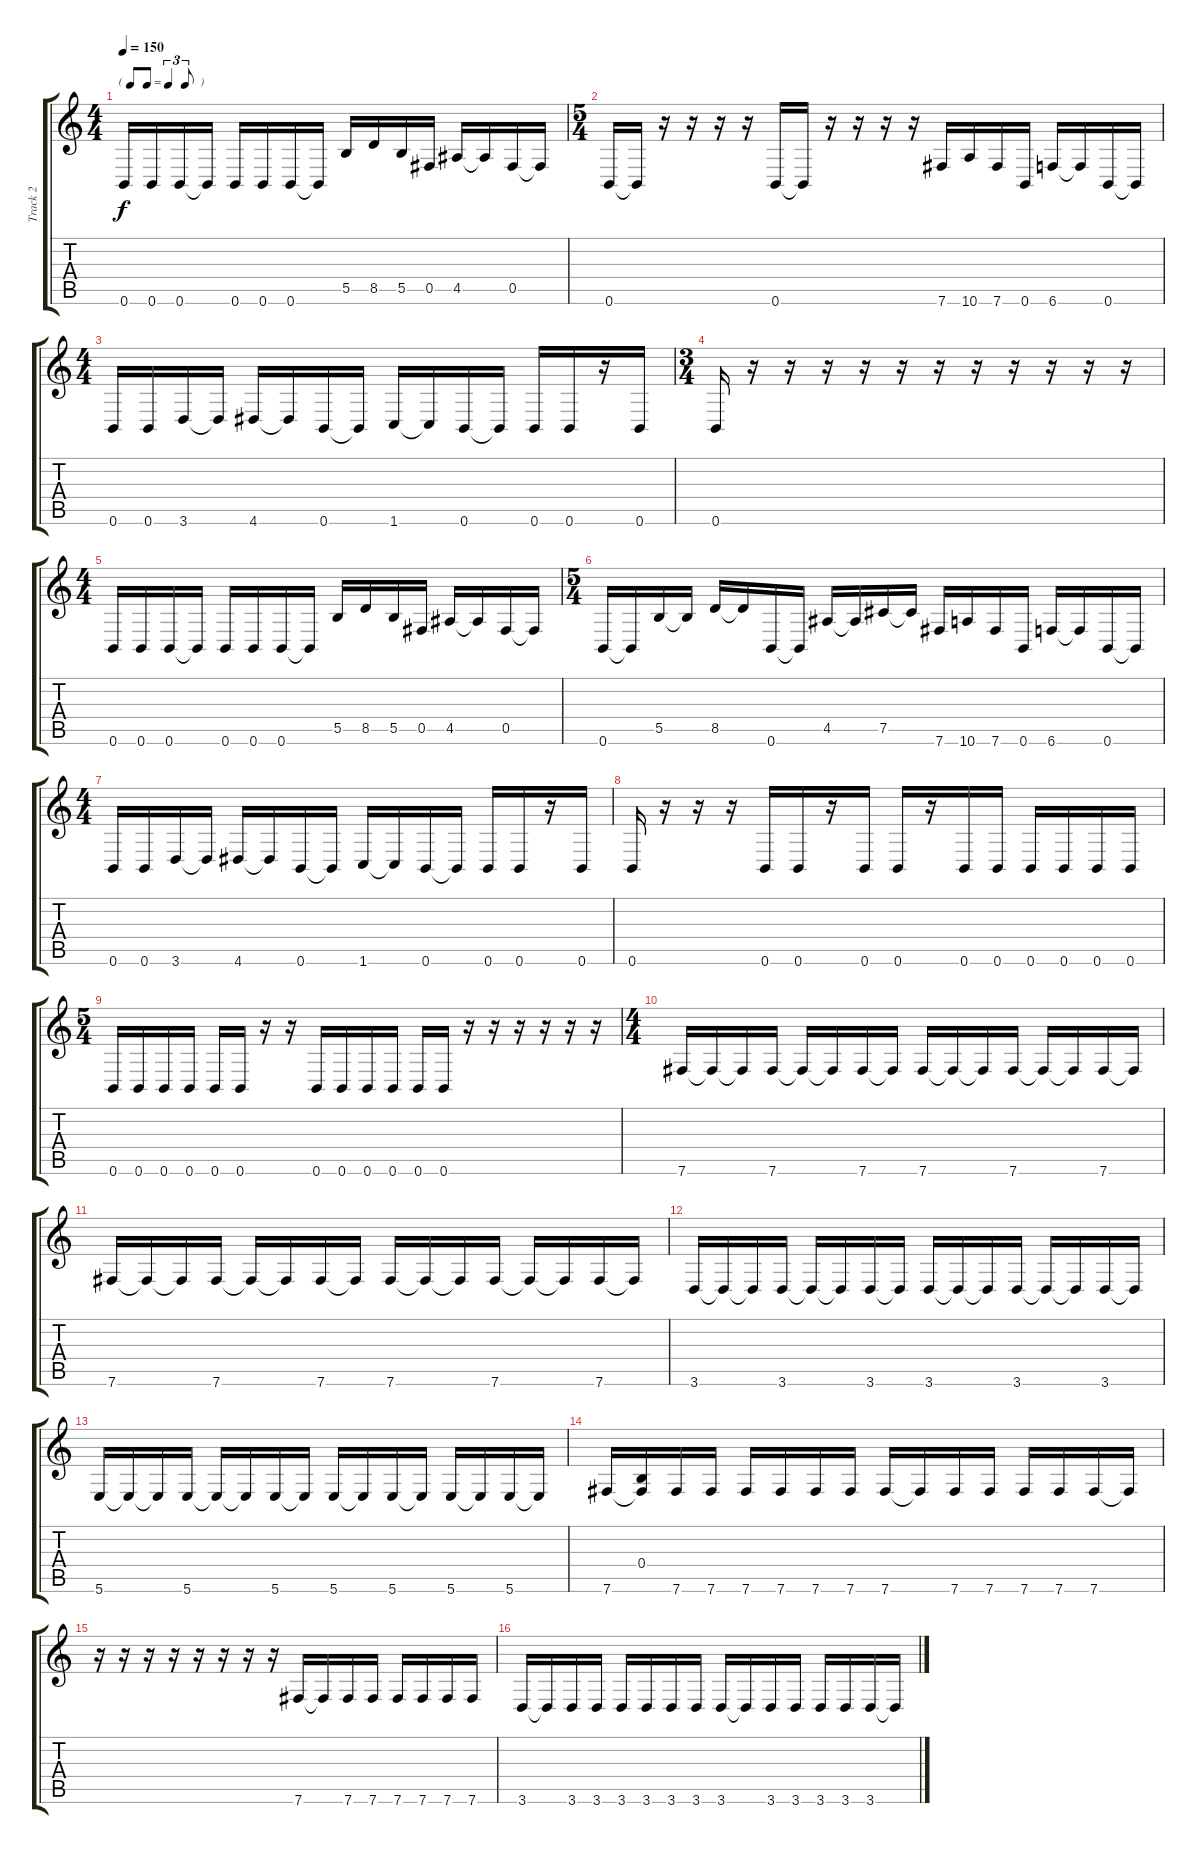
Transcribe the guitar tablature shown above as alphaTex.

\track ("Track 2" "Track 2") {instrument electricbasspick}
\staff {score tabs}
\tuning (Db4 Ab3 E3 B2 Gb2 B1) {hide}
\ts (4 4)
\tf triplet8th
\tempo 150
\clef g2
\ks c
0.6.16{dy f} 0.6.16 0.6.16 0.6{t}.16 0.6.16 0.6.16 0.6.16 0.6{t}.16 5.5.16 8.5.16 5.5.16 0.5.16 4.5.16 4.5{t}.16 0.5.16 0.5{t}.16 |
\ts (5 4)
0.6.16 0.6{t}.16 r.16 r.16 r.16 r.16 0.6.16 0.6{t}.16 r.16 r.16 r.16 r.16 7.6.16 10.6.16 7.6.16 0.6.16 6.6.16 6.6{t}.16 0.6.16 0.6{t}.16 |
\ts (4 4)
0.6.16 0.6.16 3.6.16 3.6{t}.16 4.6.16 4.6{t}.16 0.6.16 0.6{t}.16 1.6.16 1.6{t}.16 0.6.16 0.6{t}.16 0.6.16 0.6.16 r.16 0.6.16 |
\ts (3 4)
0.6.16 r.16 r.16 r.16 r.16 r.16 r.16 r.16 r.16 r.16 r.16 r.16 |
\ts (4 4)
0.6.16 0.6.16 0.6.16 0.6{t}.16 0.6.16 0.6.16 0.6.16 0.6{t}.16 5.5.16 8.5.16 5.5.16 0.5.16 4.5.16 4.5{t}.16 0.5.16 0.5{t}.16 |
\ts (5 4)
0.6.16 0.6{t}.16 5.5.16 5.5{t}.16 8.5.16 8.5{t}.16 0.6.16 0.6{t}.16 4.5.16 4.5{t}.16 7.5.16 7.5{t}.16 7.6.16 10.6.16 7.6.16 0.6.16 6.6.16 6.6{t}.16 0.6.16 0.6{t}.16 |
\ts (4 4)
0.6.16 0.6.16 3.6.16 3.6{t}.16 4.6.16 4.6{t}.16 0.6.16 0.6{t}.16 1.6.16 1.6{t}.16 0.6.16 0.6{t}.16 0.6.16 0.6.16 r.16 0.6.16 |
0.6.16 r.16 r.16 r.16 0.6.16 0.6.16 r.16 0.6.16 0.6.16 r.16 0.6.16 0.6.16 0.6.16 0.6.16 0.6.16 0.6.16 |
\ts (5 4)
0.6.16 0.6.16 0.6.16 0.6.16 0.6.16 0.6.16 r.16 r.16 0.6.16 0.6.16 0.6.16 0.6.16 0.6.16 0.6.16 r.16 r.16 r.16 r.16 r.16 r.16 |
\ts (4 4)
7.6.16 7.6{t}.16 7.6{t}.16 7.6.16 7.6{t}.16 7.6{t}.16 7.6.16 7.6{t}.16 7.6.16 7.6{t}.16 7.6{t}.16 7.6.16 7.6{t}.16 7.6{t}.16 7.6.16 7.6{t}.16 |
7.6.16 7.6{t}.16 7.6{t}.16 7.6.16 7.6{t}.16 7.6{t}.16 7.6.16 7.6{t}.16 7.6.16 7.6{t}.16 7.6{t}.16 7.6.16 7.6{t}.16 7.6{t}.16 7.6.16 7.6{t}.16 |
3.6.16 3.6{t}.16 3.6{t}.16 3.6.16 3.6{t}.16 3.6{t}.16 3.6.16 3.6{t}.16 3.6.16 3.6{t}.16 3.6{t}.16 3.6.16 3.6{t}.16 3.6{t}.16 3.6.16 3.6{t}.16 |
5.6.16 5.6{t}.16 5.6{t}.16 5.6.16 5.6{t}.16 5.6{t}.16 5.6.16 5.6{t}.16 5.6.16 5.6{t}.16 5.6.16 5.6{t}.16 5.6.16 5.6{t}.16 5.6.16 5.6{t}.16 |
7.6.16 (0.4 7.6{t}).16 7.6.16 7.6.16 7.6.16 7.6.16 7.6.16 7.6.16 7.6.16 7.6{t}.16 7.6.16 7.6.16 7.6.16 7.6.16 7.6.16 7.6{t}.16 |
r.16 r.16 r.16 r.16 r.16 r.16 r.16 r.16 7.6.16 7.6{t}.16 7.6.16 7.6.16 7.6.16 7.6.16 7.6.16 7.6.16 |
3.6.16 3.6{t}.16 3.6.16 3.6.16 3.6.16 3.6.16 3.6.16 3.6.16 3.6.16 3.6{t}.16 3.6.16 3.6.16 3.6.16 3.6.16 3.6.16 3.6{t}.16
